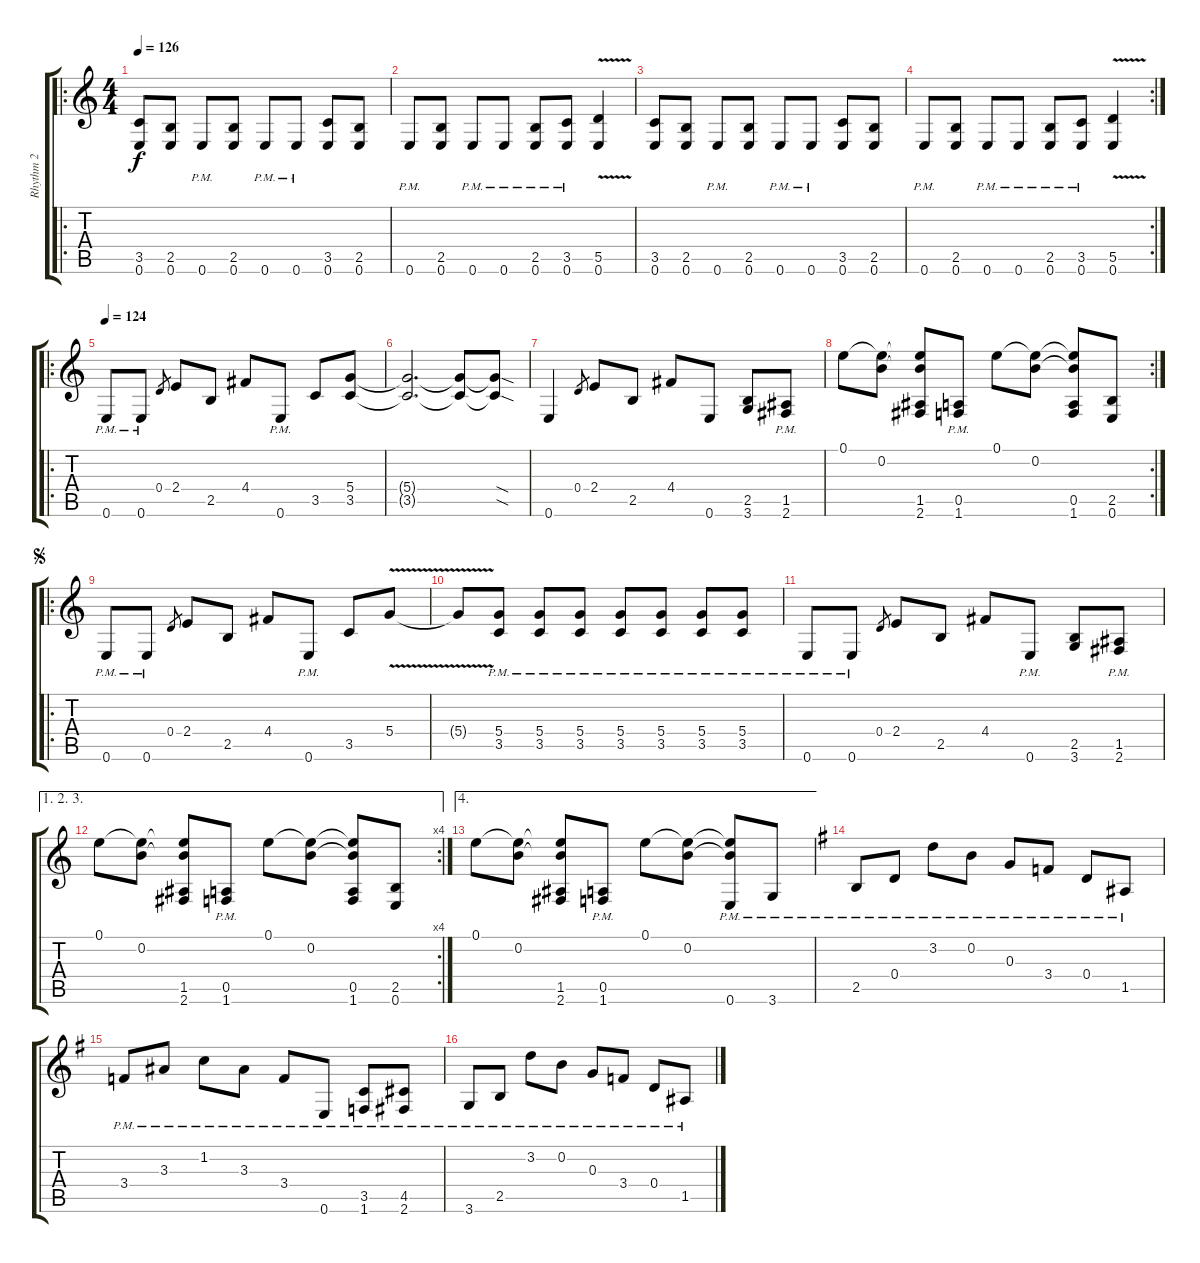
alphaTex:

\track ("Rhythm 2" "Rhythm 2") {instrument distortionguitar}
\staff {score tabs}
\tuning (E4 B3 G3 D3 A2 E2) {hide}
\ro
\ts (4 4)
\tempo 126
\clef g2
\ks c
(3.5 0.6).8{dy f volume 16} (2.5 0.6).8 0.6{pm}.8 (2.5 0.6).8 0.6{pm}.8 0.6{pm}.8 (3.5 0.6).8 (2.5 0.6).8 |
0.6{pm}.8 (2.5 0.6).8 0.6{pm}.8 0.6{pm}.8 (2.5{pm} 0.6{pm}).8 (3.5{pm} 0.6{pm}).8 (5.5{v} 0.6).4 |
(3.5 0.6).8 (2.5 0.6).8 0.6{pm}.8 (2.5 0.6).8 0.6{pm}.8 0.6{pm}.8 (3.5 0.6).8 (2.5 0.6).8 |
\rc 2
0.6{pm}.8 (2.5 0.6).8 0.6{pm}.8 0.6{pm}.8 (2.5{pm} 0.6{pm}).8 (3.5{pm} 0.6{pm}).8 (5.5{v} 0.6).4 |
\ro
\tempo 124
0.6{pm}.8 0.6{pm}.8 0.4.8{gr} 2.4.8 2.5.8 4.4.8 0.6{pm}.8 3.5.8 (5.4 3.5).8 |
(5.4{t} 3.5{t}).2{d} (5.4{t} 3.5{t}).8 (5.4{sod t} 3.5{sod t}).8 |
0.6.4 0.4.8{gr} 2.4.8 2.5.8 4.4.8 0.6.8 (2.5 3.6).8 (1.5{pm} 2.6{pm}).8 |
\rc 2
0.1.8 (0.1{t} 0.2).8 (0.1{t} 0.2{t} 1.5 2.6).8 (0.5{pm} 1.6{pm}).8 0.1.8 (0.1{t} 0.2).8 (0.1{t} 0.2{t} 0.5 1.6).8 (2.5 0.6).8 |
\ro
\jump segno
0.6{pm}.8 0.6{pm}.8 0.4.8{gr} 2.4.8 2.5.8 4.4.8 0.6{pm}.8 3.5.8 5.4{v}.8 |
5.4{v t}.8 (5.4{pm} 3.5{pm}).8 (5.4{pm} 3.5{pm}).8 (5.4{pm} 3.5{pm}).8 (5.4{pm} 3.5{pm}).8 (5.4{pm} 3.5{pm}).8 (5.4{pm} 3.5{pm}).8 (5.4{pm} 3.5{pm}).8 |
0.6{pm}.8 0.6{pm}.8 0.4.8{gr} 2.4.8 2.5.8 4.4.8 0.6{pm}.8 (2.5 3.6).8 (1.5{pm} 2.6{pm}).8 |
\ae (1 2 3)
\rc 4
0.1.8 (0.1{t} 0.2).8 (0.1{t} 0.2{t} 1.5 2.6).8 (0.5{pm} 1.6{pm}).8 0.1.8 (0.1{t} 0.2).8 (0.1{t} 0.2{t} 0.5 1.6).8 (2.5 0.6).8 |
\ae 4
0.1.8 (0.1{t} 0.2).8 (0.1{t} 0.2{t} 1.5 2.6).8 (0.5{pm} 1.6{pm}).8 0.1.8 (0.1{t} 0.2).8 (0.1{t} 0.2{t} 0.6{pm}).8 3.6{pm}.8 |
\ks g
2.5{pm}.8 0.4{pm}.8 3.2{pm}.8 0.2{pm}.8 0.3{pm}.8 3.4{pm}.8 0.4{pm}.8 1.5{pm}.8 |
3.4{pm}.8 3.3{pm}.8 1.2{pm}.8 3.3{pm}.8 3.4{pm}.8 0.6{pm}.8 (3.5{pm} 1.6{pm}).8 (4.5{pm} 2.6{pm}).8 |
3.6{pm}.8 2.5{pm}.8 3.2{pm}.8 0.2{pm}.8 0.3{pm}.8 3.4{pm}.8 0.4{pm}.8 1.5{pm}.8
